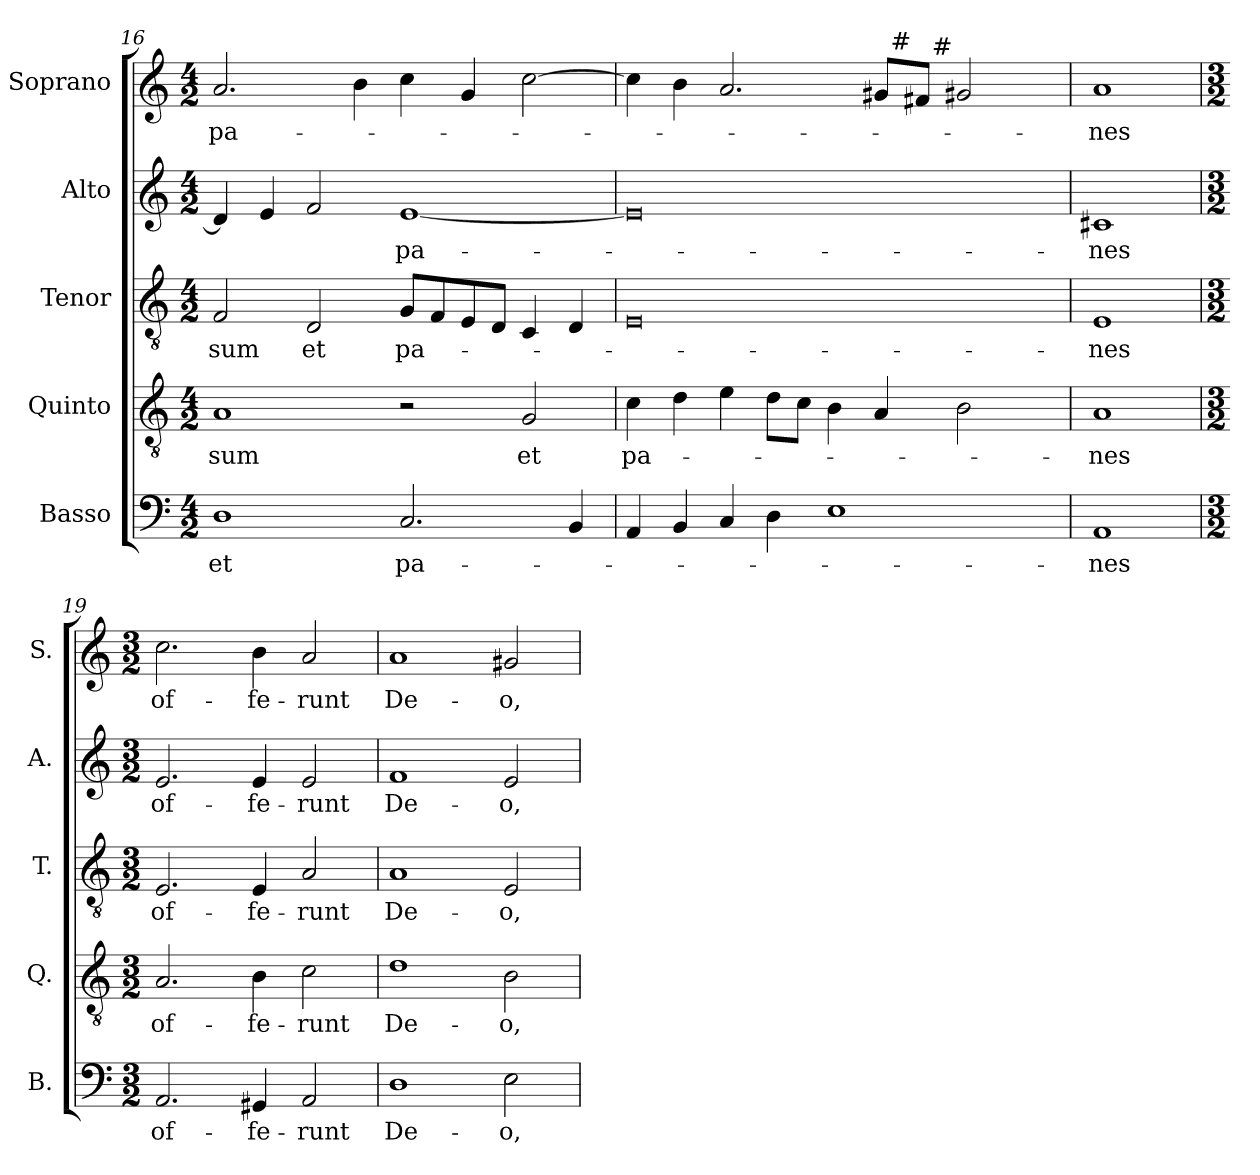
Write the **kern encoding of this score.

**kern	**text	**kern	**text	**kern	**text	**kern	**text	**kern	**text
*part5	*part5	*part4	*part4	*part3	*part3	*part2	*part2	*part1	*part1
*staff5	*staff5	*staff4	*staff4	*staff3	*staff3	*staff2	*staff2	*staff1	*staff1
*I"Basso	*	*I"Quinto	*	*I"Tenor	*	*I"Alto	*	*I"Soprano	*
*I'B.	*	*I'Q.	*	*I'T.	*	*I'A.	*	*I'S.	*
*clefF4	*	*clefGv2	*	*clefGv2	*	*clefG2	*	*clefG2	*
*	*	*ITrd7c12	*	*ITrd7c12	*	*	*	*	*
*k[]	*	*k[]	*	*k[]	*	*k[]	*	*k[]	*
*C:	*	*C:	*	*C:	*	*C:	*	*C:	*
*M4/2	*	*M4/2	*	*M4/2	*	*M4/2	*	*M4/2	*
=16	=16	=16	=16	=16	=16	=16	=16	=16	=16
!	!LO:LY:b:color=#000000	!	!	!	!	!	!	!	!
!	!	!	!LO:LY:b:color=#000000	!	!	!	!	!	!
!	!	!	!	!	!LO:LY:b:color=#000000	!	!	!	!
!	!	!	!	!	!	!	!	!	!LO:LY:b:color=#000000
1Di	et	1AAi	-sum	2FFi/	-sum	4di/]	.	2.ai/	pa-
.	.	.	.	.	.	4ei/	.	.	.
!	!	!	!	!	!LO:LY:b:color=#000000	!	!	!	!
.	.	.	.	2DDi/	et	2fi/	.	.	.
.	.	.	.	.	.	.	.	4bi\	.
!	!LO:LY:b:color=#000000	!	!	!	!	!	!	!	!
!	!	!	!	!	!LO:LY:b:color=#000000	!	!	!	!
!	!	!	!	!	!	!	!LO:LY:b:color=#000000	!	!
2.Ci/	pa-	2r	.	8GGi/L	pa-	[1ei	pa-	4cci\	.
.	.	.	.	8FFi/	.	.	.	.	.
.	.	.	.	8EEi/	.	.	.	4gi/	.
.	.	.	.	8DDi/J	.	.	.	.	.
!	!	!	!LO:LY:b:color=#000000	!	!	!	!	!	!
.	.	2GGi/	et	4CCi/	.	.	.	[2cci\	.
4BBi/	.	.	.	4DDi/	.	.	.	.	.
!!LO:PB:g=z
=17	=17	=17	=17	=17	=17	=17	=17	=17	=17
!	!	!	!LO:LY:b:color=#000000	!	!	!	!	!	!
*	*	*	*	*	*	*	*	*^	*
*	*	*	*	*	*	*	*	*	*^	*
4AAi/	.	4Ci\	pa-	0EEi	.	0ei]	.	4cci\]	1ryy	1ryy	.
4BBi/	.	4Di\	.	.	.	.	.	4bi\	.	.	.
4Ci/	.	4Ei\	.	.	.	.	.	2.ai/	.	.	.
4Di\	.	8Di\L	.	.	.	.	.	.	.	.	.
.	.	8Ci\J	.	.	.	.	.	.	.	.	.
1Ei	.	4BBi\	.	.	.	.	.	.	4ryy	4ryy	.
.	.	4AAi/	.	.	.	.	.	8g#i/L	32ryy	8ryy	.
.	.	.	.	.	.	.	.	.	256ryy	.	.
!	!	!	!	!	!	!	!	!	!LO:TX:a:t=#	!	!
.	.	.	.	.	.	.	.	.	2ryy	.	.
.	.	.	.	.	.	.	.	8f#i/J	.	32ryy	.
.	.	.	.	.	.	.	.	.	.	256ryy	.
!	!	!	!	!	!	!	!	!	!	!LO:TX:a:t=#	!
.	.	.	.	.	.	.	.	.	.	2ryy	.
.	.	2BBi\	.	.	.	.	.	2g#Xi/	.	.	.
.	.	.	.	.	.	.	.	.	8ryy	.	.
.	.	.	.	.	.	.	.	.	16ryy	16ryy	.
.	.	.	.	.	.	.	.	.	64..ryy	64..ryy	.
*	*	*	*	*	*	*	*	*v	*v	*v	*
=18	=18	=18	=18	=18	=18	=18	=18	=18	=18
*	*	*	*	*	*	*	*	*^	*
*	*	*	*	*	*	*	*	*	*^	*
!	!LO:LY:b:color=#000000	!	!	!	!	!	!	!	!	!	!
*	*	*	*	*	*	*	*	*v	*v	*v	*
*	*	*	*	*	*	*	*	*^	*
*	*	*	*	*	*	*	*	*	*^	*
!	!	!	!LO:LY:b:color=#000000	!	!	!	!	!	!	!	!
*	*	*	*	*	*	*	*	*v	*v	*v	*
*	*	*	*	*	*	*	*	*^	*
*	*	*	*	*	*	*	*	*	*^	*
!	!	!	!	!	!LO:LY:b:color=#000000	!	!	!	!	!	!
*	*	*	*	*	*	*	*	*v	*v	*v	*
*	*	*	*	*	*	*	*	*^	*
*	*	*	*	*	*	*	*	*	*^	*
!	!	!	!	!	!	!	!LO:LY:b:color=#000000	!	!	!	!
*	*	*	*	*	*	*	*	*v	*v	*v	*
*	*	*	*	*	*	*	*	*^	*
*	*	*	*	*	*	*	*	*	*^	*
!	!	!	!	!	!	!	!	!	!	!	!LO:LY:b:color=#000000
*	*	*	*	*	*	*	*	*v	*v	*v	*
1AAi	-nes	1AAi	-nes	1EEi	-nes	1c#Xi	-nes	1ai	-nes
=19	=19	=19	=19	=19	=19	=19	=19	=19	=19
*M3/2	*	*M3/2	*	*M3/2	*	*M3/2	*	*M3/2	*
!	!LO:LY:b:color=#000000	!	!	!	!	!	!	!	!
!	!	!	!LO:LY:b:color=#000000	!	!	!	!	!	!
!	!	!	!	!	!LO:LY:b:color=#000000	!	!	!	!
!	!	!	!	!	!	!	!LO:LY:b:color=#000000	!	!
!	!	!	!	!	!	!	!	!	!LO:LY:b:color=#000000
2.AAi/	of-	2.AAi/	of-	2.EEi/	of-	2.ei/	of-	2.cci\	of-
!	!LO:LY:b:color=#000000	!	!	!	!	!	!	!	!
!	!	!	!LO:LY:b:color=#000000	!	!	!	!	!	!
!	!	!	!	!	!LO:LY:b:color=#000000	!	!	!	!
!	!	!	!	!	!	!	!LO:LY:b:color=#000000	!	!
!	!	!	!	!	!	!	!	!	!LO:LY:b:color=#000000
4GG#Xi/	-fe-	4BBi\	-fe-	4EEi/	-fe-	4ei/	-fe-	4bi\	-fe-
!	!LO:LY:b:color=#000000	!	!	!	!	!	!	!	!
!	!	!	!LO:LY:b:color=#000000	!	!	!	!	!	!
!	!	!	!	!	!LO:LY:b:color=#000000	!	!	!	!
!	!	!	!	!	!	!	!LO:LY:b:color=#000000	!	!
!	!	!	!	!	!	!	!	!	!LO:LY:b:color=#000000
2AAi/	-runt	2Ci\	-runt	2AAi/	-runt	2ei/	-runt	2ai/	-runt
=20	=20	=20	=20	=20	=20	=20	=20	=20	=20
!	!LO:LY:b:color=#000000	!	!	!	!	!	!	!	!
!	!	!	!LO:LY:b:color=#000000	!	!	!	!	!	!
!	!	!	!	!	!LO:LY:b:color=#000000	!	!	!	!
!	!	!	!	!	!	!	!LO:LY:b:color=#000000	!	!
!	!	!	!	!	!	!	!	!	!LO:LY:b:color=#000000
1Di	De-	1Di	De-	1AAi	De-	1fi	De-	1ai	De-
!	!LO:LY:b:color=#000000	!	!	!	!	!	!	!	!
!	!	!	!LO:LY:b:color=#000000	!	!	!	!	!	!
!	!	!	!	!	!LO:LY:b:color=#000000	!	!	!	!
!	!	!	!	!	!	!	!LO:LY:b:color=#000000	!	!
!	!	!	!	!	!	!	!	!	!LO:LY:b:color=#000000
2Ei\	-o,	2BBi\	-o,	2EEi/	-o,	2ei/	-o,	2g#Xi/	-o,
=	=	=	=	=	=	=	=	=	=
*-	*-	*-	*-	*-	*-	*-	*-	*-	*-
